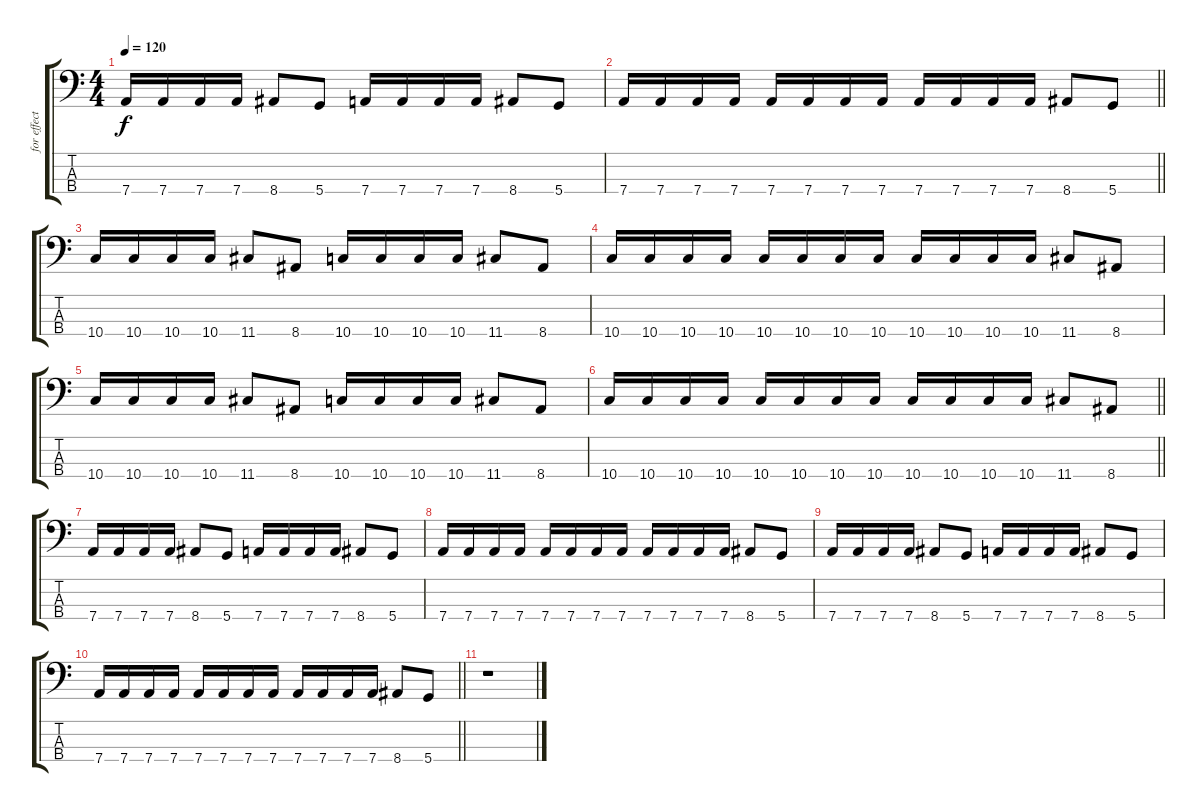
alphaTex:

\track ("for effect" "for effect") {instrument electricbassfinger}
\staff {score tabs}
\tuning (G2 D2 A1 D1) {hide}
\ts (4 4)
\tempo 120
\clef f4
\ks c
7.4.16{dy f} 7.4.16 7.4.16 7.4.16 8.4.8 5.4.8 7.4.16 7.4.16 7.4.16 7.4.16 8.4.8 5.4.8 |
\barLineRight lightlight
7.4.16 7.4.16 7.4.16 7.4.16 7.4.16 7.4.16 7.4.16 7.4.16 7.4.16 7.4.16 7.4.16 7.4.16 8.4.8 5.4.8 |
10.4.16 10.4.16 10.4.16 10.4.16 11.4.8 8.4.8 10.4.16 10.4.16 10.4.16 10.4.16 11.4.8 8.4.8 |
10.4.16 10.4.16 10.4.16 10.4.16 10.4.16 10.4.16 10.4.16 10.4.16 10.4.16 10.4.16 10.4.16 10.4.16 11.4.8 8.4.8 |
10.4.16 10.4.16 10.4.16 10.4.16 11.4.8 8.4.8 10.4.16 10.4.16 10.4.16 10.4.16 11.4.8 8.4.8 |
\barLineRight lightlight
10.4.16 10.4.16 10.4.16 10.4.16 10.4.16 10.4.16 10.4.16 10.4.16 10.4.16 10.4.16 10.4.16 10.4.16 11.4.8 8.4.8 |
7.4.16 7.4.16 7.4.16 7.4.16 8.4.8 5.4.8 7.4.16 7.4.16 7.4.16 7.4.16 8.4.8 5.4.8 |
7.4.16 7.4.16 7.4.16 7.4.16 7.4.16 7.4.16 7.4.16 7.4.16 7.4.16 7.4.16 7.4.16 7.4.16 8.4.8 5.4.8 |
7.4.16 7.4.16 7.4.16 7.4.16 8.4.8 5.4.8 7.4.16 7.4.16 7.4.16 7.4.16 8.4.8 5.4.8 |
\barLineRight lightlight
7.4.16 7.4.16 7.4.16 7.4.16 7.4.16 7.4.16 7.4.16 7.4.16 7.4.16 7.4.16 7.4.16 7.4.16 8.4.8 5.4.8 |
r.1
